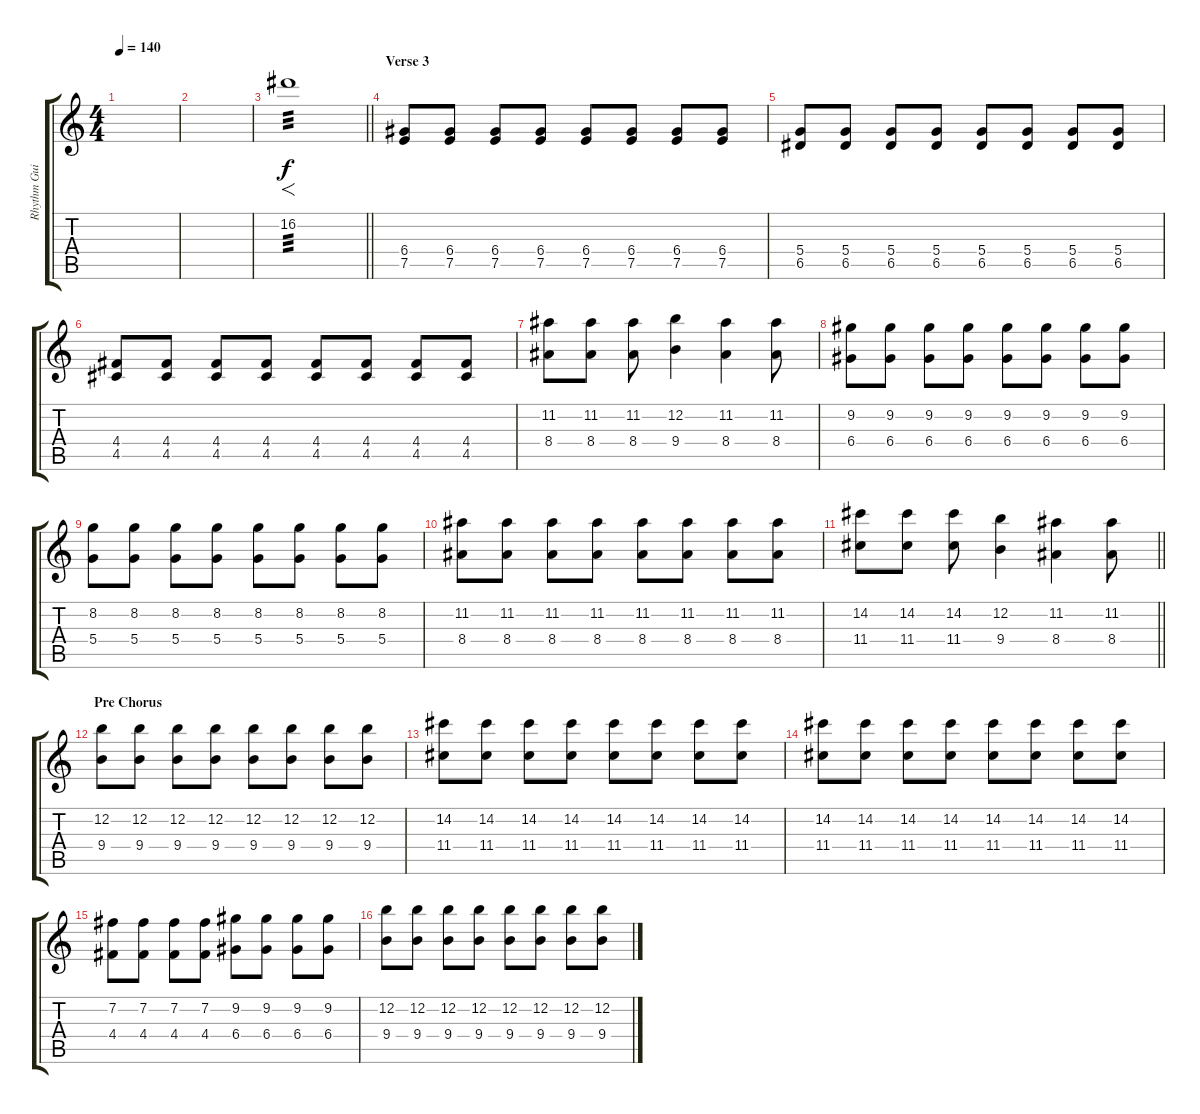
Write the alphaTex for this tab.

\track ("Rhythm Guitar" "Rhythm Gui") {instrument overdrivenguitar}
\staff {score tabs}
\tuning (E4 B3 G3 D3 A2 E2) {hide}
\ts (4 4)
\tempo 140
\clef g2
\ks c
|
|
\barLineRight lightlight
16.2.1{f tp 3} |
\section ("" "Verse 3")
(6.4 7.5).8 (6.4 7.5).8 (6.4 7.5).8 (6.4 7.5).8 (6.4 7.5).8 (6.4 7.5).8 (6.4 7.5).8 (6.4 7.5).8 |
(5.4 6.5).8 (5.4 6.5).8 (5.4 6.5).8 (5.4 6.5).8 (5.4 6.5).8 (5.4 6.5).8 (5.4 6.5).8 (5.4 6.5).8 |
(4.4 4.5).8 (4.4 4.5).8 (4.4 4.5).8 (4.4 4.5).8 (4.4 4.5).8 (4.4 4.5).8 (4.4 4.5).8 (4.4 4.5).8 |
(11.2 8.4).8 (11.2 8.4).8 (11.2 8.4).8 (12.2 9.4).4 (11.2 8.4).4 (11.2 8.4).8 |
(9.2 6.4).8 (9.2 6.4).8 (9.2 6.4).8 (9.2 6.4).8 (9.2 6.4).8 (9.2 6.4).8 (9.2 6.4).8 (9.2 6.4).8 |
(8.2 5.4).8 (8.2 5.4).8 (8.2 5.4).8 (8.2 5.4).8 (8.2 5.4).8 (8.2 5.4).8 (8.2 5.4).8 (8.2 5.4).8 |
(11.2 8.4).8 (11.2 8.4).8 (11.2 8.4).8 (11.2 8.4).8 (11.2 8.4).8 (11.2 8.4).8 (11.2 8.4).8 (11.2 8.4).8 |
\barLineRight lightlight
(14.2 11.4).8 (14.2 11.4).8 (14.2 11.4).8 (12.2 9.4).4 (11.2 8.4).4 (11.2 8.4).8 |
\section ("" "Pre Chorus")
(12.2 9.4).8 (12.2 9.4).8 (12.2 9.4).8 (12.2 9.4).8 (12.2 9.4).8 (12.2 9.4).8 (12.2 9.4).8 (12.2 9.4).8 |
(14.2 11.4).8 (14.2 11.4).8 (14.2 11.4).8 (14.2 11.4).8 (14.2 11.4).8 (14.2 11.4).8 (14.2 11.4).8 (14.2 11.4).8 |
(14.2 11.4).8 (14.2 11.4).8 (14.2 11.4).8 (14.2 11.4).8 (14.2 11.4).8 (14.2 11.4).8 (14.2 11.4).8 (14.2 11.4).8 |
(7.2 4.4).8 (7.2 4.4).8 (7.2 4.4).8 (7.2 4.4).8 (9.2 6.4).8 (9.2 6.4).8 (9.2 6.4).8 (9.2 6.4).8 |
(12.2 9.4).8 (12.2 9.4).8 (12.2 9.4).8 (12.2 9.4).8 (12.2 9.4).8 (12.2 9.4).8 (12.2 9.4).8 (12.2 9.4).8
